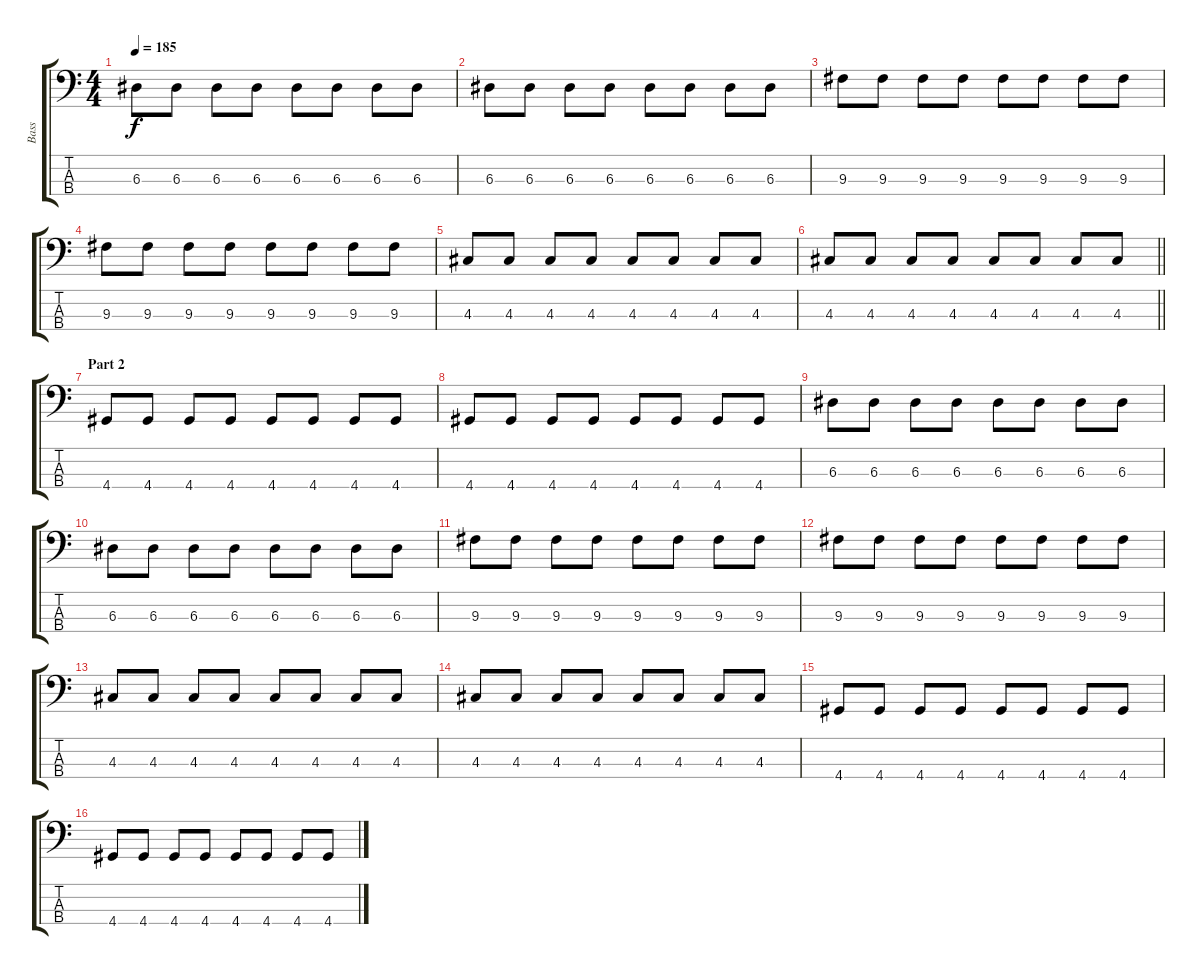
\track ("Bass" "Bass") {instrument electricbassfinger}
\staff {score tabs}
\tuning (G2 D2 A1 E1) {hide}
\ts (4 4)
\tempo 185
\clef f4
\ks c
6.3.8{dy f} 6.3.8 6.3.8 6.3.8 6.3.8 6.3.8 6.3.8 6.3.8 |
6.3.8 6.3.8 6.3.8 6.3.8 6.3.8 6.3.8 6.3.8 6.3.8 |
9.3.8 9.3.8 9.3.8 9.3.8 9.3.8 9.3.8 9.3.8 9.3.8 |
9.3.8 9.3.8 9.3.8 9.3.8 9.3.8 9.3.8 9.3.8 9.3.8 |
4.3.8 4.3.8 4.3.8 4.3.8 4.3.8 4.3.8 4.3.8 4.3.8 |
\barLineRight lightlight
4.3.8 4.3.8 4.3.8 4.3.8 4.3.8 4.3.8 4.3.8 4.3.8 |
\section ("" "Part 2")
4.4.8 4.4.8 4.4.8 4.4.8 4.4.8 4.4.8 4.4.8 4.4.8 |
4.4.8 4.4.8 4.4.8 4.4.8 4.4.8 4.4.8 4.4.8 4.4.8 |
6.3.8 6.3.8 6.3.8 6.3.8 6.3.8 6.3.8 6.3.8 6.3.8 |
6.3.8 6.3.8 6.3.8 6.3.8 6.3.8 6.3.8 6.3.8 6.3.8 |
9.3.8 9.3.8 9.3.8 9.3.8 9.3.8 9.3.8 9.3.8 9.3.8 |
9.3.8 9.3.8 9.3.8 9.3.8 9.3.8 9.3.8 9.3.8 9.3.8 |
4.3.8 4.3.8 4.3.8 4.3.8 4.3.8 4.3.8 4.3.8 4.3.8 |
4.3.8 4.3.8 4.3.8 4.3.8 4.3.8 4.3.8 4.3.8 4.3.8 |
4.4.8 4.4.8 4.4.8 4.4.8 4.4.8 4.4.8 4.4.8 4.4.8 |
4.4.8 4.4.8 4.4.8 4.4.8 4.4.8 4.4.8 4.4.8 4.4.8
